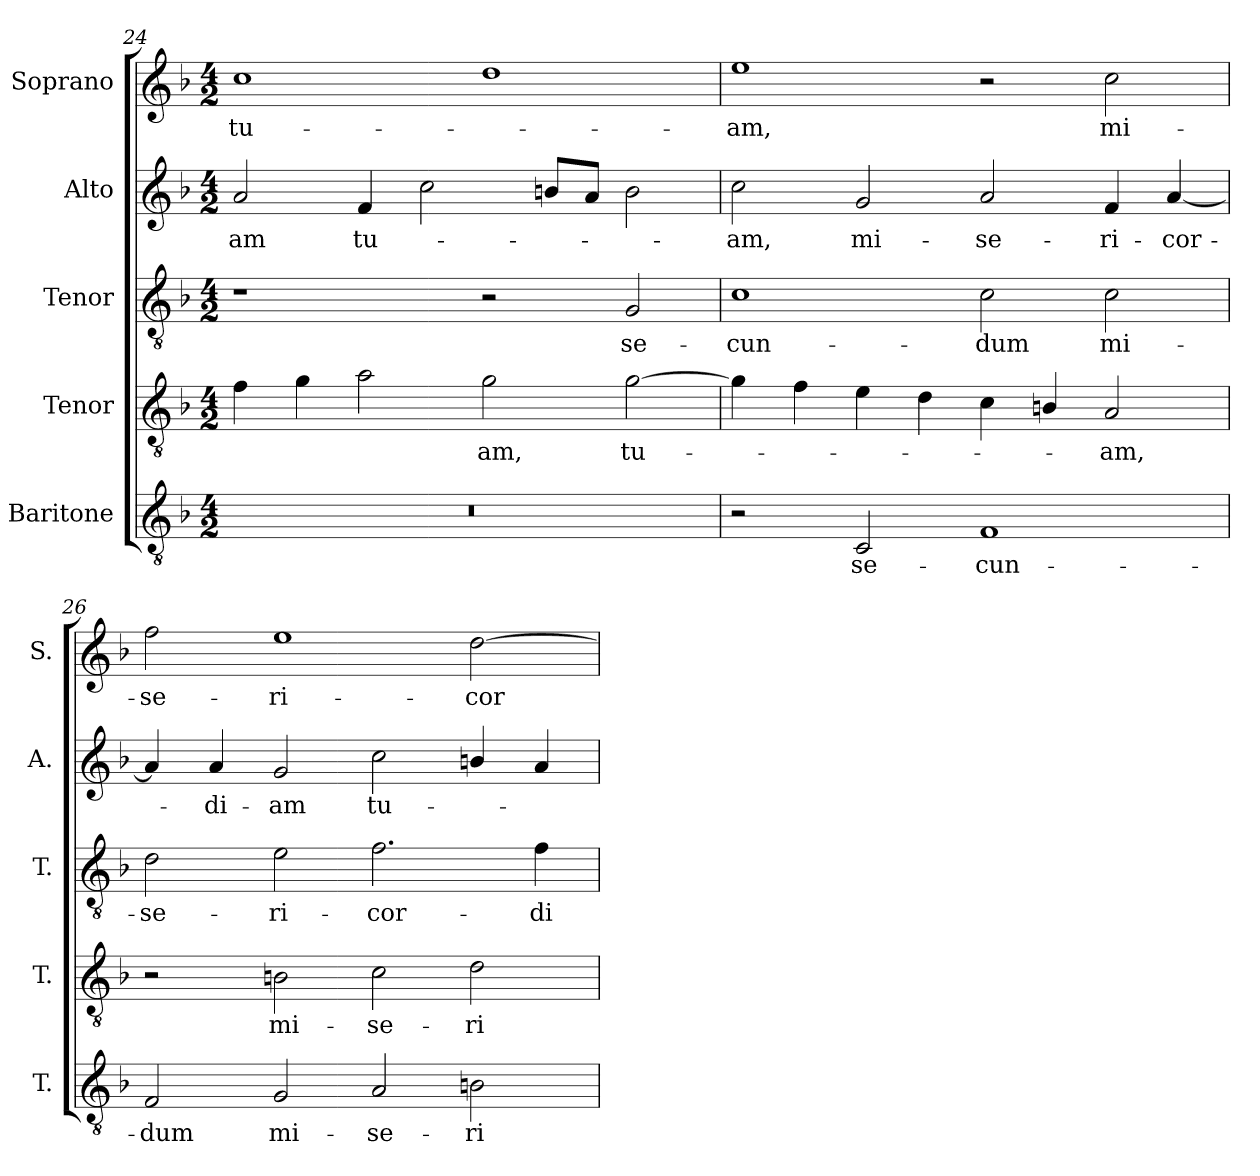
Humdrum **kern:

**kern	**text	**kern	**text	**kern	**text	**kern	**text	**kern	**text
*part5	*part5	*part4	*part4	*part3	*part3	*part2	*part2	*part1	*part1
*staff5	*staff5	*staff4	*staff4	*staff3	*staff3	*staff2	*staff2	*staff1	*staff1
*I"Baritone	*	*I"Tenor	*	*I"Tenor	*	*I"Alto	*	*I"Soprano	*
*I'T.	*	*I'T.	*	*I'T.	*	*I'A.	*	*I'S.	*
*clefGv2	*	*clefGv2	*	*clefGv2	*	*clefG2	*	*clefG2	*
*ITrd7c12	*	*ITrd7c12	*	*ITrd7c12	*	*	*	*	*
*k[b-]	*	*k[b-]	*	*k[b-]	*	*k[b-]	*	*k[b-]	*
*F:	*	*F:	*	*F:	*	*F:	*	*F:	*
*M4/2	*	*M4/2	*	*M4/2	*	*M4/2	*	*M4/2	*
=24	=24	=24	=24	=24	=24	=24	=24	=24	=24
!LO:N:vis=1	!	!	!	!	!	!	!	!	!
!	!	!	!	!	!	!	!LO:LY:b:color=#000000	!	!
!	!	!	!	!	!	!	!	!	!LO:LY:b:color=#000000
0r	.	4Fi\	.	1r	.	2ai/	-am	1cci	tu-
.	.	4Gi\	.	.	.	.	.	.	.
!	!	!	!	!	!	!	!LO:LY:b:color=#000000	!	!
.	.	2Ai\	.	.	.	4fi/	tu-	.	.
.	.	.	.	.	.	2cci\	.	.	.
!	!	!	!LO:LY:b:color=#000000	!	!	!	!	!	!
.	.	2Gi\	-am,	2r	.	.	.	1ddi	.
.	.	.	.	.	.	8bni/L	.	.	.
.	.	.	.	.	.	8ai/J	.	.	.
!	!	!	!LO:LY:b:color=#000000	!	!	!	!	!	!
!	!	!	!	!	!LO:LY:b:color=#000000	!	!	!	!
.	.	[2Gi\	tu-	2GGi/	se-	2bi\	.	.	.
=25	=25	=25	=25	=25	=25	=25	=25	=25	=25
!	!	!	!	!	!LO:LY:b:color=#000000	!	!	!	!
!	!	!	!	!	!	!	!LO:LY:b:color=#000000	!	!
!	!	!	!	!	!	!	!	!	!LO:LY:b:color=#000000
2r	.	4Gi\]	.	1Ci	-cun-	2cci\	-am,	1eei	-am,
.	.	4Fi\	.	.	.	.	.	.	.
!	!LO:LY:b:color=#000000	!	!	!	!	!	!	!	!
!	!	!	!	!	!	!	!LO:LY:b:color=#000000	!	!
2CCi/	se-	4Ei\	.	.	.	2gi/	mi-	.	.
.	.	4Di\	.	.	.	.	.	.	.
!	!LO:LY:b:color=#000000	!	!	!	!	!	!	!	!
!	!	!	!	!	!LO:LY:b:color=#000000	!	!	!	!
!	!	!	!	!	!	!	!LO:LY:b:color=#000000	!	!
1FFi	-cun-	4Ci\	.	2Ci\	-dum	2ai/	-se-	2r	.
.	.	4BBni/	.	.	.	.	.	.	.
!	!	!	!LO:LY:b:color=#000000	!	!	!	!	!	!
!	!	!	!	!	!LO:LY:b:color=#000000	!	!	!	!
!	!	!	!	!	!	!	!LO:LY:b:color=#000000	!	!
!	!	!	!	!	!	!	!	!	!LO:LY:b:color=#000000
.	.	2AAi/	-am,	2Ci\	mi-	4fi/	-ri-	2cci\	mi-
!	!	!	!	!	!	!	!LO:LY:b:color=#000000	!	!
.	.	.	.	.	.	[4ai/	-cor-	.	.
!!LO:LB:g=z
=26	=26	=26	=26	=26	=26	=26	=26	=26	=26
!	!LO:LY:b:color=#000000	!	!	!	!	!	!	!	!
!	!	!	!	!	!LO:LY:b:color=#000000	!	!	!	!
!	!	!	!	!	!	!	!	!	!LO:LY:b:color=#000000
2FFi/	-dum	2r	.	2Di\	-se-	4ai/]	.	2ffi\	-se-
!	!	!	!	!	!	!	!LO:LY:b:color=#000000	!	!
.	.	.	.	.	.	4ai/	-di-	.	.
!	!LO:LY:b:color=#000000	!	!	!	!	!	!	!	!
!	!	!	!LO:LY:b:color=#000000	!	!	!	!	!	!
!	!	!	!	!	!LO:LY:b:color=#000000	!	!	!	!
!	!	!	!	!	!	!	!LO:LY:b:color=#000000	!	!
!	!	!	!	!	!	!	!	!	!LO:LY:b:color=#000000
2GGi/	mi-	2BBni\	mi-	2Ei\	-ri-	2gi/	-am	1eei	-ri-
!	!LO:LY:b:color=#000000	!	!	!	!	!	!	!	!
!	!	!	!LO:LY:b:color=#000000	!	!	!	!	!	!
!	!	!	!	!	!LO:LY:b:color=#000000	!	!	!	!
!	!	!	!	!	!	!	!LO:LY:b:color=#000000	!	!
2AAi/	-se-	2Ci\	-se-	2.Fi\	-cor-	2cci\	tu-	.	.
!	!LO:LY:b:color=#000000	!	!	!	!	!	!	!	!
!	!	!	!LO:LY:b:color=#000000	!	!	!	!	!	!
!	!	!	!	!	!	!	!	!	!LO:LY:b:color=#000000
2BBni\	-ri-	2Di\	-ri-	.	.	4bni/	.	[2ddi\	-cor-
!	!	!	!	!	!LO:LY:b:color=#000000	!	!	!	!
.	.	.	.	4Fi\	-di-	4ai/	.	.	.
=	=	=	=	=	=	=	=	=	=
*-	*-	*-	*-	*-	*-	*-	*-	*-	*-
